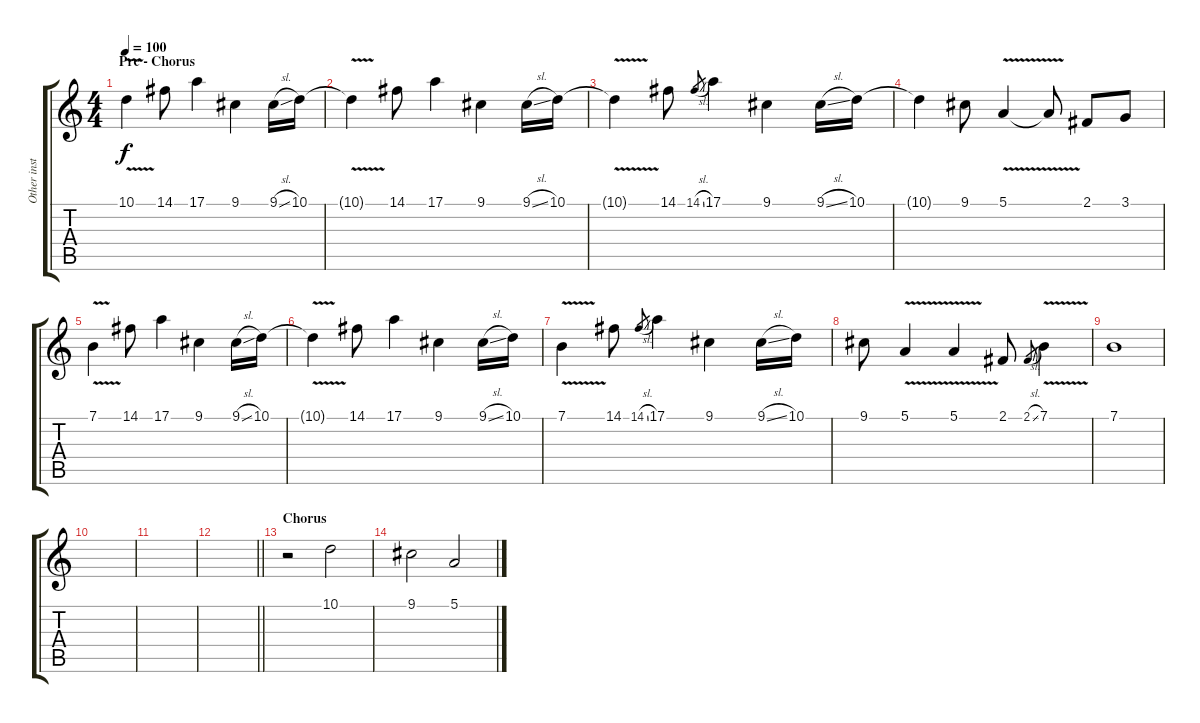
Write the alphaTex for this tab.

\track ("Other instruments" "Other inst") {instrument bagpipe}
\staff {score tabs}
\tuning (E4 B3 G3 D3 A2 E2) {hide}
\ts (4 4)
\section ("" "Pre - Chorus")
\tempo 100
\clef g2
\ks c
10.1{v}.4{dy f} 14.1.8 17.1.4 9.1.4 9.1{sl}.16 10.1.16 |
10.1{v t}.4 14.1.8 17.1.4 9.1.4 9.1{sl}.16 10.1.16 |
10.1{v t}.4 14.1.8 14.1{sl}.8{gr} 17.1.4 9.1.4 9.1{sl}.16 10.1.16 |
10.1{t}.4 9.1.8 5.1{v}.4 5.1{t}.8 2.1.8 3.1.8 |
7.1{v}.4 14.1.8 17.1.4 9.1.4 9.1{sl}.16 10.1.16 |
10.1{v t}.4 14.1.8 17.1.4 9.1.4 9.1{sl}.16 10.1.16 |
7.1{v}.4 14.1.8 14.1{sl}.8{gr} 17.1.4 9.1.4 9.1{sl}.16 10.1.16 |
9.1.8 5.1{v}.4 5.1{v}.4 2.1.8 2.1{sl}.8{gr} 7.1{v}.4 |
7.1.1{volume 6} |
|
|
\barLineRight lightlight
|
\section ("" "Chorus")
r.2{instrument bagpipe} 10.1.2 |
9.1.2 5.1.2
